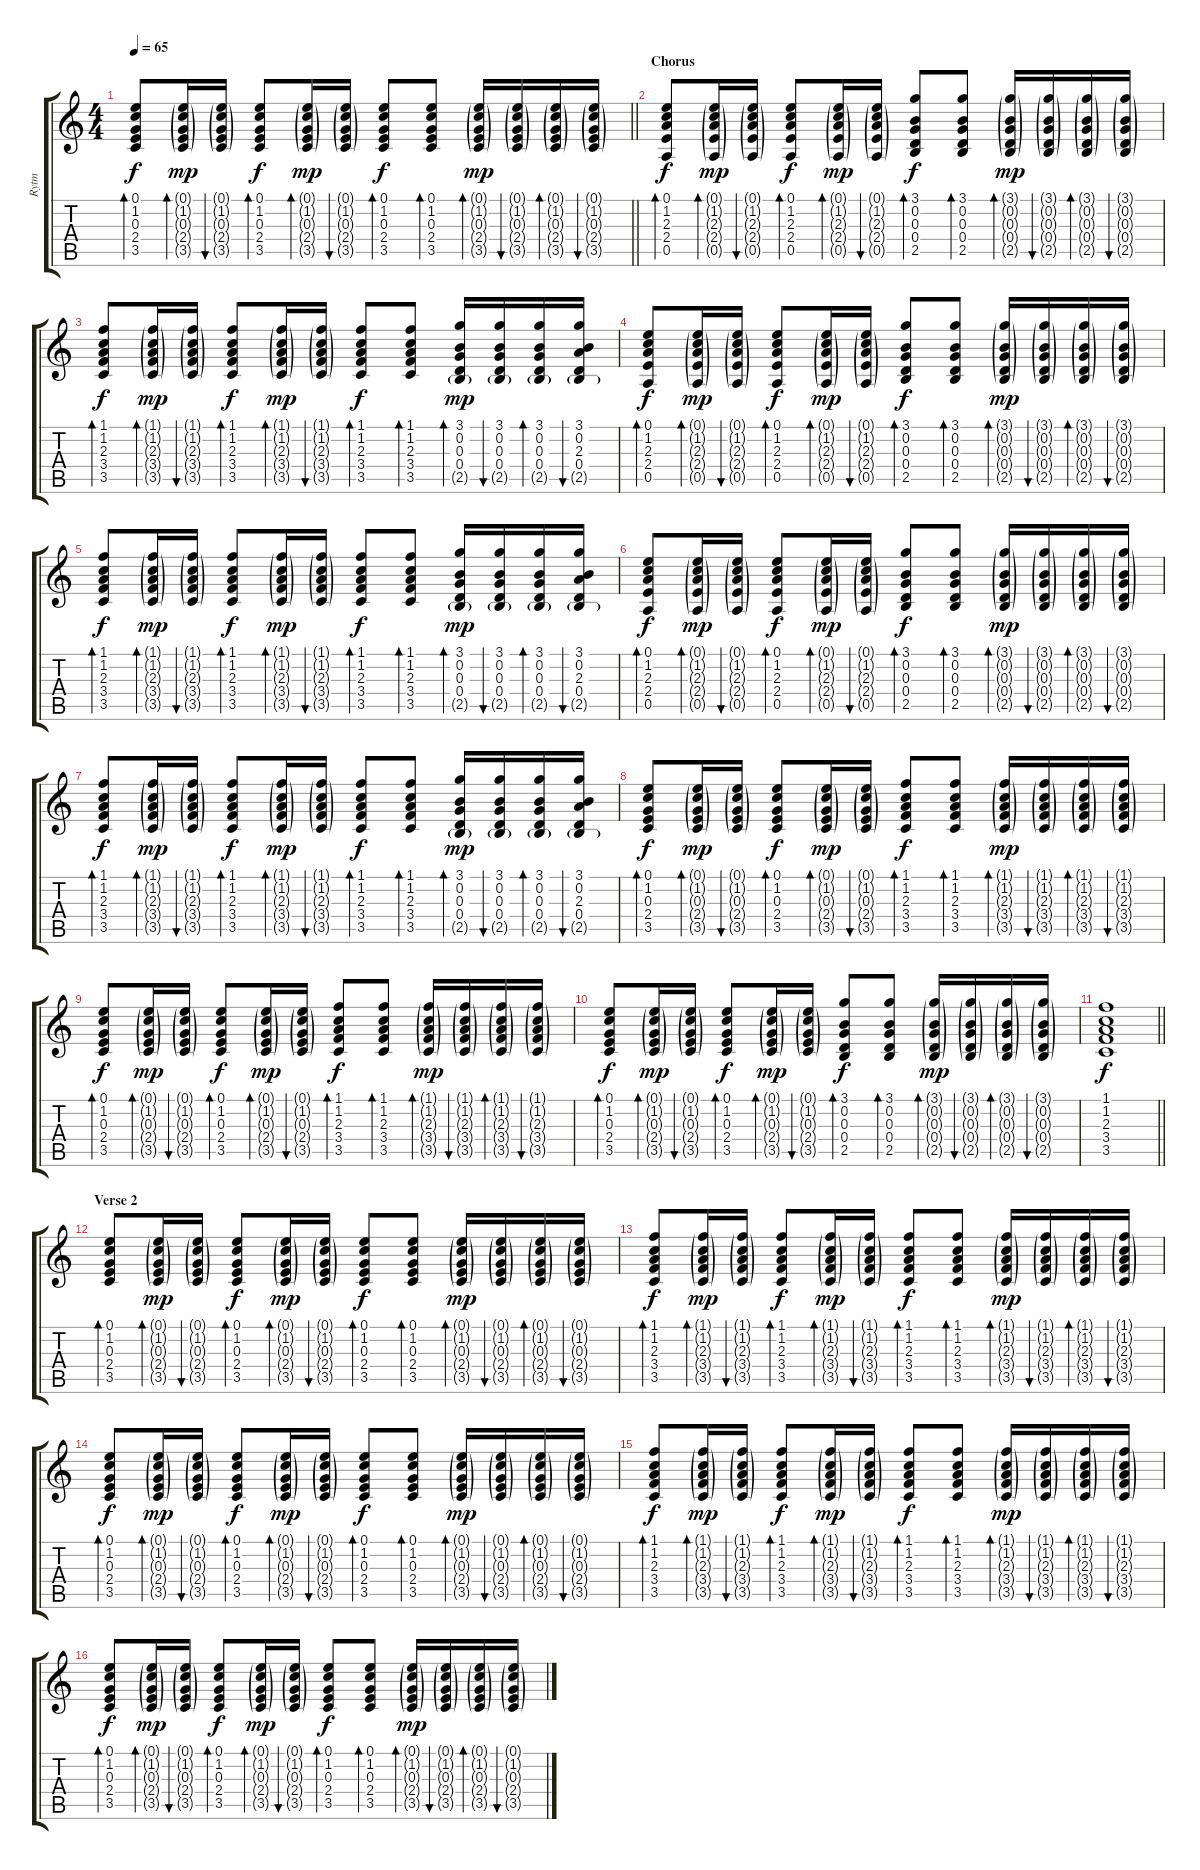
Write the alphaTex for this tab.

\track ("Rytm" "Rytm") {instrument acousticguitarnylon}
\staff {score tabs}
\tuning (E4 B3 G3 D3 A2 E2) {hide}
\ts (4 4)
\tempo 65
\clef g2
\barLineRight lightlight
\ks c
(0.1 1.2 0.3 2.4 3.5).8{bd 30 dy f} (0.1{g} 1.2{g} 0.3{g} 2.4{g} 3.5{g}).16{bd 30 dy mp} (0.1{g} 1.2{g} 0.3{g} 2.4{g} 3.5{g}).16{bu 30} (0.1 1.2 0.3 2.4 3.5).8{bd 30 dy f} (0.1{g} 1.2{g} 0.3{g} 2.4{g} 3.5{g}).16{bd 30 dy mp} (0.1{g} 1.2{g} 0.3{g} 2.4{g} 3.5{g}).16{bu 30} (0.1 1.2 0.3 2.4 3.5).8{bd 30 dy f} (0.1 1.2 0.3 2.4 3.5).8{bd 30} (0.1{g} 1.2{g} 0.3{g} 2.4{g} 3.5{g}).16{bd 30 dy mp} (0.1{g} 1.2{g} 0.3{g} 2.4{g} 3.5{g}).16{bu 30} (0.1{g} 1.2{g} 0.3{g} 2.4{g} 3.5{g}).16{bd 30} (0.1{g} 1.2{g} 0.3{g} 2.4{g} 3.5{g}).16{bu 30} |
\section ("" "Chorus")
(0.1 1.2 2.3 2.4 0.5).8{bd 30 dy f} (0.1{g} 1.2{g} 2.3{g} 2.4{g} 0.5{g}).16{bd 30 dy mp} (0.1{g} 1.2{g} 2.3{g} 2.4{g} 0.5{g}).16{bu 30} (0.1 1.2 2.3 2.4 0.5).8{bd 30 dy f} (0.1{g} 1.2{g} 2.3{g} 2.4{g} 0.5{g}).16{bd 30 dy mp} (0.1{g} 1.2{g} 2.3{g} 2.4{g} 0.5{g}).16{bu 30} (3.1 0.2 0.3 0.4 2.5).8{bd 30 dy f} (3.1 0.2 0.3 0.4 2.5).8{bd 30} (3.1{g} 0.2{g} 0.3{g} 0.4{g} 2.5{g}).16{bd 30 dy mp} (3.1{g} 0.2{g} 0.3{g} 0.4{g} 2.5{g}).16{bu 30} (3.1{g} 0.2{g} 0.3{g} 0.4{g} 2.5{g}).16{bd 30} (3.1{g} 0.2{g} 0.3{g} 0.4{g} 2.5{g}).16{bu 30} |
(1.1 1.2 2.3 3.4 3.5).8{bd 30 dy f} (1.1{g} 1.2{g} 2.3{g} 3.4{g} 3.5{g}).16{bd 30 dy mp} (1.1{g} 1.2{g} 2.3{g} 3.4{g} 3.5{g}).16{bu 30} (1.1 1.2 2.3 3.4 3.5).8{bd 30 dy f} (1.1{g} 1.2{g} 2.3{g} 3.4{g} 3.5{g}).16{bd 30 dy mp} (1.1{g} 1.2{g} 2.3{g} 3.4{g} 3.5{g}).16{bu 30} (1.1 1.2 2.3 3.4 3.5).8{bd 30 dy f} (1.1 1.2 2.3 3.4 3.5).8{bd 30} (3.1 0.2 0.3 0.4 2.5{g}).16{bd 30 dy mp} (3.1 0.2 0.3 0.4 2.5{g}).16{bu 30} (3.1 0.2 0.3 0.4 2.5{g}).16{bd 30} (3.1 0.2 2.3 0.4 2.5{g}).16{bu 30} |
(0.1 1.2 2.3 2.4 0.5).8{bd 30 dy f} (0.1{g} 1.2{g} 2.3{g} 2.4{g} 0.5{g}).16{bd 30 dy mp} (0.1{g} 1.2{g} 2.3{g} 2.4{g} 0.5{g}).16{bu 30} (0.1 1.2 2.3 2.4 0.5).8{bd 30 dy f} (0.1{g} 1.2{g} 2.3{g} 2.4{g} 0.5{g}).16{bd 30 dy mp} (0.1{g} 1.2{g} 2.3{g} 2.4{g} 0.5{g}).16{bu 30} (3.1 0.2 0.3 0.4 2.5).8{bd 30 dy f} (3.1 0.2 0.3 0.4 2.5).8{bd 30} (3.1{g} 0.2{g} 0.3{g} 0.4{g} 2.5{g}).16{bd 30 dy mp} (3.1{g} 0.2{g} 0.3{g} 0.4{g} 2.5{g}).16{bu 30} (3.1{g} 0.2{g} 0.3{g} 0.4{g} 2.5{g}).16{bd 30} (3.1{g} 0.2{g} 0.3{g} 0.4{g} 2.5{g}).16{bu 30} |
(1.1 1.2 2.3 3.4 3.5).8{bd 30 dy f} (1.1{g} 1.2{g} 2.3{g} 3.4{g} 3.5{g}).16{bd 30 dy mp} (1.1{g} 1.2{g} 2.3{g} 3.4{g} 3.5{g}).16{bu 30} (1.1 1.2 2.3 3.4 3.5).8{bd 30 dy f} (1.1{g} 1.2{g} 2.3{g} 3.4{g} 3.5{g}).16{bd 30 dy mp} (1.1{g} 1.2{g} 2.3{g} 3.4{g} 3.5{g}).16{bu 30} (1.1 1.2 2.3 3.4 3.5).8{bd 30 dy f} (1.1 1.2 2.3 3.4 3.5).8{bd 30} (3.1 0.2 0.3 0.4 2.5{g}).16{bd 30 dy mp} (3.1 0.2 0.3 0.4 2.5{g}).16{bu 30} (3.1 0.2 0.3 0.4 2.5{g}).16{bd 30} (3.1 0.2 2.3 0.4 2.5{g}).16{bu 30} |
(0.1 1.2 2.3 2.4 0.5).8{bd 30 dy f} (0.1{g} 1.2{g} 2.3{g} 2.4{g} 0.5{g}).16{bd 30 dy mp} (0.1{g} 1.2{g} 2.3{g} 2.4{g} 0.5{g}).16{bu 30} (0.1 1.2 2.3 2.4 0.5).8{bd 30 dy f} (0.1{g} 1.2{g} 2.3{g} 2.4{g} 0.5{g}).16{bd 30 dy mp} (0.1{g} 1.2{g} 2.3{g} 2.4{g} 0.5{g}).16{bu 30} (3.1 0.2 0.3 0.4 2.5).8{bd 30 dy f} (3.1 0.2 0.3 0.4 2.5).8{bd 30} (3.1{g} 0.2{g} 0.3{g} 0.4{g} 2.5{g}).16{bd 30 dy mp} (3.1{g} 0.2{g} 0.3{g} 0.4{g} 2.5{g}).16{bu 30} (3.1{g} 0.2{g} 0.3{g} 0.4{g} 2.5{g}).16{bd 30} (3.1{g} 0.2{g} 0.3{g} 0.4{g} 2.5{g}).16{bu 30} |
(1.1 1.2 2.3 3.4 3.5).8{bd 30 dy f} (1.1{g} 1.2{g} 2.3{g} 3.4{g} 3.5{g}).16{bd 30 dy mp} (1.1{g} 1.2{g} 2.3{g} 3.4{g} 3.5{g}).16{bu 30} (1.1 1.2 2.3 3.4 3.5).8{bd 30 dy f} (1.1{g} 1.2{g} 2.3{g} 3.4{g} 3.5{g}).16{bd 30 dy mp} (1.1{g} 1.2{g} 2.3{g} 3.4{g} 3.5{g}).16{bu 30} (1.1 1.2 2.3 3.4 3.5).8{bd 30 dy f} (1.1 1.2 2.3 3.4 3.5).8{bd 30} (3.1 0.2 0.3 0.4 2.5{g}).16{bd 30 dy mp} (3.1 0.2 0.3 0.4 2.5{g}).16{bu 30} (3.1 0.2 0.3 0.4 2.5{g}).16{bd 30} (3.1 0.2 2.3 0.4 2.5{g}).16{bu 30} |
(0.1 1.2 0.3 2.4 3.5).8{bd 30 dy f} (0.1{g} 1.2{g} 0.3{g} 2.4{g} 3.5{g}).16{bd 30 dy mp} (0.1{g} 1.2{g} 0.3{g} 2.4{g} 3.5{g}).16{bu 30} (0.1 1.2 0.3 2.4 3.5).8{bd 30 dy f} (0.1{g} 1.2{g} 0.3{g} 2.4{g} 3.5{g}).16{bd 30 dy mp} (0.1{g} 1.2{g} 0.3{g} 2.4{g} 3.5{g}).16{bu 30} (1.1 1.2 2.3 3.4 3.5).8{bd 30 dy f} (1.1 1.2 2.3 3.4 3.5).8{bd 30} (1.1{g} 1.2{g} 2.3{g} 3.4{g} 3.5{g}).16{bd 30 dy mp} (1.1{g} 1.2{g} 2.3{g} 3.4{g} 3.5{g}).16{bu 30} (1.1{g} 1.2{g} 2.3{g} 3.4{g} 3.5{g}).16{bd 30} (1.1{g} 1.2{g} 2.3{g} 3.4{g} 3.5{g}).16{bu 30} |
(0.1 1.2 0.3 2.4 3.5).8{bd 30 dy f} (0.1{g} 1.2{g} 0.3{g} 2.4{g} 3.5{g}).16{bd 30 dy mp} (0.1{g} 1.2{g} 0.3{g} 2.4{g} 3.5{g}).16{bu 30} (0.1 1.2 0.3 2.4 3.5).8{bd 30 dy f} (0.1{g} 1.2{g} 0.3{g} 2.4{g} 3.5{g}).16{bd 30 dy mp} (0.1{g} 1.2{g} 0.3{g} 2.4{g} 3.5{g}).16{bu 30} (1.1 1.2 2.3 3.4 3.5).8{bd 30 dy f} (1.1 1.2 2.3 3.4 3.5).8{bd 30} (1.1{g} 1.2{g} 2.3{g} 3.4{g} 3.5{g}).16{bd 30 dy mp} (1.1{g} 1.2{g} 2.3{g} 3.4{g} 3.5{g}).16{bu 30} (1.1{g} 1.2{g} 2.3{g} 3.4{g} 3.5{g}).16{bd 30} (1.1{g} 1.2{g} 2.3{g} 3.4{g} 3.5{g}).16{bu 30} |
(0.1 1.2 0.3 2.4 3.5).8{bd 30 dy f} (0.1{g} 1.2{g} 0.3{g} 2.4{g} 3.5{g}).16{bd 30 dy mp} (0.1{g} 1.2{g} 0.3{g} 2.4{g} 3.5{g}).16{bu 30} (0.1 1.2 0.3 2.4 3.5).8{bd 30 dy f} (0.1{g} 1.2{g} 0.3{g} 2.4{g} 3.5{g}).16{bd 30 dy mp} (0.1{g} 1.2{g} 0.3{g} 2.4{g} 3.5{g}).16{bu 30} (3.1 0.2 0.3 0.4 2.5).8{bd 30 dy f} (3.1 0.2 0.3 0.4 2.5).8{bd 30} (3.1{g} 0.2{g} 0.3{g} 0.4{g} 2.5{g}).16{bd 30 dy mp} (3.1{g} 0.2{g} 0.3{g} 0.4{g} 2.5{g}).16{bu 30} (3.1{g} 0.2{g} 0.3{g} 0.4{g} 2.5{g}).16{bd 30} (3.1{g} 0.2{g} 0.3{g} 0.4{g} 2.5{g}).16{bu 30} |
\barLineRight lightlight
(1.1 1.2 2.3 3.4 3.5).1{dy f} |
\section ("" "Verse 2")
(0.1 1.2 0.3 2.4 3.5).8{bd 30} (0.1{g} 1.2{g} 0.3{g} 2.4{g} 3.5{g}).16{bd 30 dy mp} (0.1{g} 1.2{g} 0.3{g} 2.4{g} 3.5{g}).16{bu 30} (0.1 1.2 0.3 2.4 3.5).8{bd 30 dy f} (0.1{g} 1.2{g} 0.3{g} 2.4{g} 3.5{g}).16{bd 30 dy mp} (0.1{g} 1.2{g} 0.3{g} 2.4{g} 3.5{g}).16{bu 30} (0.1 1.2 0.3 2.4 3.5).8{bd 30 dy f} (0.1 1.2 0.3 2.4 3.5).8{bd 30} (0.1{g} 1.2{g} 0.3{g} 2.4{g} 3.5{g}).16{bd 30 dy mp} (0.1{g} 1.2{g} 0.3{g} 2.4{g} 3.5{g}).16{bu 30} (0.1{g} 1.2{g} 0.3{g} 2.4{g} 3.5{g}).16{bd 30} (0.1{g} 1.2{g} 0.3{g} 2.4{g} 3.5{g}).16{bu 30} |
(1.1 1.2 2.3 3.4 3.5).8{bd 30 dy f} (1.1{g} 1.2{g} 2.3{g} 3.4{g} 3.5{g}).16{bd 30 dy mp} (1.1{g} 1.2{g} 2.3{g} 3.4{g} 3.5{g}).16{bu 30} (1.1 1.2 2.3 3.4 3.5).8{bd 30 dy f} (1.1{g} 1.2{g} 2.3{g} 3.4{g} 3.5{g}).16{bd 30 dy mp} (1.1{g} 1.2{g} 2.3{g} 3.4{g} 3.5{g}).16{bu 30} (1.1 1.2 2.3 3.4 3.5).8{bd 30 dy f} (1.1 1.2 2.3 3.4 3.5).8{bd 30} (1.1{g} 1.2{g} 2.3{g} 3.4{g} 3.5{g}).16{bd 30 dy mp} (1.1{g} 1.2{g} 2.3{g} 3.4{g} 3.5{g}).16{bu 30} (1.1{g} 1.2{g} 2.3{g} 3.4{g} 3.5{g}).16{bd 30} (1.1{g} 1.2{g} 2.3{g} 3.4{g} 3.5{g}).16{bu 30} |
(0.1 1.2 0.3 2.4 3.5).8{bd 30 dy f} (0.1{g} 1.2{g} 0.3{g} 2.4{g} 3.5{g}).16{bd 30 dy mp} (0.1{g} 1.2{g} 0.3{g} 2.4{g} 3.5{g}).16{bu 30} (0.1 1.2 0.3 2.4 3.5).8{bd 30 dy f} (0.1{g} 1.2{g} 0.3{g} 2.4{g} 3.5{g}).16{bd 30 dy mp} (0.1{g} 1.2{g} 0.3{g} 2.4{g} 3.5{g}).16{bu 30} (0.1 1.2 0.3 2.4 3.5).8{bd 30 dy f} (0.1 1.2 0.3 2.4 3.5).8{bd 30} (0.1{g} 1.2{g} 0.3{g} 2.4{g} 3.5{g}).16{bd 30 dy mp} (0.1{g} 1.2{g} 0.3{g} 2.4{g} 3.5{g}).16{bu 30} (0.1{g} 1.2{g} 0.3{g} 2.4{g} 3.5{g}).16{bd 30} (0.1{g} 1.2{g} 0.3{g} 2.4{g} 3.5{g}).16{bu 30} |
(1.1 1.2 2.3 3.4 3.5).8{bd 30 dy f} (1.1{g} 1.2{g} 2.3{g} 3.4{g} 3.5{g}).16{bd 30 dy mp} (1.1{g} 1.2{g} 2.3{g} 3.4{g} 3.5{g}).16{bu 30} (1.1 1.2 2.3 3.4 3.5).8{bd 30 dy f} (1.1{g} 1.2{g} 2.3{g} 3.4{g} 3.5{g}).16{bd 30 dy mp} (1.1{g} 1.2{g} 2.3{g} 3.4{g} 3.5{g}).16{bu 30} (1.1 1.2 2.3 3.4 3.5).8{bd 30 dy f} (1.1 1.2 2.3 3.4 3.5).8{bd 30} (1.1{g} 1.2{g} 2.3{g} 3.4{g} 3.5{g}).16{bd 30 dy mp} (1.1{g} 1.2{g} 2.3{g} 3.4{g} 3.5{g}).16{bu 30} (1.1{g} 1.2{g} 2.3{g} 3.4{g} 3.5{g}).16{bd 30} (1.1{g} 1.2{g} 2.3{g} 3.4{g} 3.5{g}).16{bu 30} |
(0.1 1.2 0.3 2.4 3.5).8{bd 30 dy f} (0.1{g} 1.2{g} 0.3{g} 2.4{g} 3.5{g}).16{bd 30 dy mp} (0.1{g} 1.2{g} 0.3{g} 2.4{g} 3.5{g}).16{bu 30} (0.1 1.2 0.3 2.4 3.5).8{bd 30 dy f} (0.1{g} 1.2{g} 0.3{g} 2.4{g} 3.5{g}).16{bd 30 dy mp} (0.1{g} 1.2{g} 0.3{g} 2.4{g} 3.5{g}).16{bu 30} (0.1 1.2 0.3 2.4 3.5).8{bd 30 dy f} (0.1 1.2 0.3 2.4 3.5).8{bd 30} (0.1{g} 1.2{g} 0.3{g} 2.4{g} 3.5{g}).16{bd 30 dy mp} (0.1{g} 1.2{g} 0.3{g} 2.4{g} 3.5{g}).16{bu 30} (0.1{g} 1.2{g} 0.3{g} 2.4{g} 3.5{g}).16{bd 30} (0.1{g} 1.2{g} 0.3{g} 2.4{g} 3.5{g}).16{bu 30}
